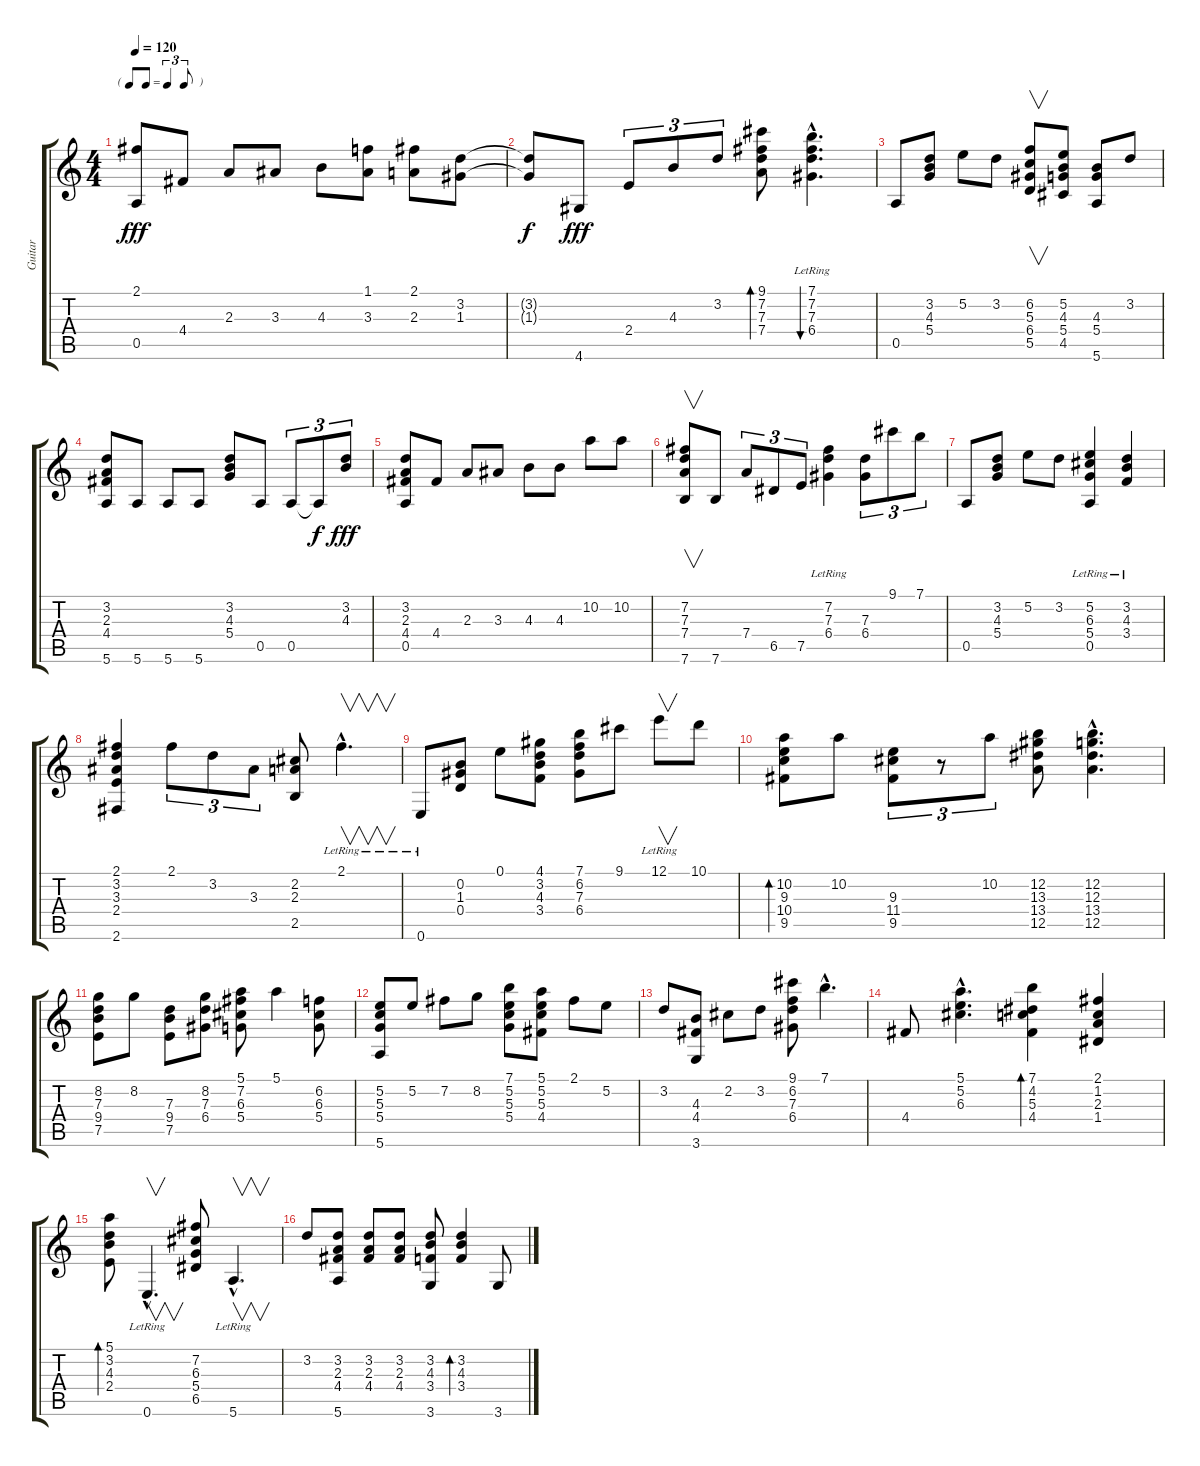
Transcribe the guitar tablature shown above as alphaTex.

\track ("Guitar" "Guitar") {instrument acousticbass}
\staff {score tabs}
\tuning (E4 B3 G3 D3 A2 E2) {hide}
\ts (4 4)
\tf triplet8th
\tempo 120
\clef g2
\ks c
(2.1 0.5).8{dy fff} 4.4.8 2.3.8 3.3.8 4.3.8 (1.1 3.3).8 (2.1 2.3).8 (3.2 1.3).8 |
(3.2{t} 1.3{t}).8{dy f} 4.6.8{dy fff} 2.4.8{tu (3 2)} 4.3.8{tu (3 2)} 3.2.8{tu (3 2)} (9.1 7.2 7.3 7.4).8{bd 120} (7.1{hac} 7.2{hac} 7.3{hac} 6.4{hac lr}).4{d bu 120} |
0.5.8 (3.2 4.3 5.4).8 5.2.8 3.2.8 (6.2 5.3 6.4 5.5).8{v} (5.2 4.3 5.4 4.5).8 (4.3 5.4 5.6).8 3.2.8 |
(3.2 2.3 4.4 5.6).8 5.6.8 5.6.8 5.6.8 (3.2 4.3 5.4).8 0.5.8 0.5.8{tu (3 2)} 0.5{t}.8{tu (3 2) dy f} (3.2 4.3).8{tu (3 2) dy fff} |
(3.2 2.3 4.4 0.5).8 4.4.8 2.3.8 3.3.8 4.3.8 4.3.8 10.2.8 10.2.8 |
(7.2 7.3 7.4 7.6).8{v} 7.6.8 7.4.8{tu (3 2)} 6.5.8{tu (3 2)} 7.5.8{tu (3 2)} (7.2 7.3 6.4{lr}).4 (7.3 6.4).8{tu (3 2)} 9.1.8{tu (3 2)} 7.1.8{tu (3 2)} |
0.5.8 (3.2 4.3 5.4).8 5.2.8 3.2.8 (5.2{lr} 6.3 5.4 0.5).4 (3.2{lr} 4.3 3.4).4 |
(2.1 3.2 3.3 2.4 2.6).4 2.1.8{tu (3 2)} 3.2.8{tu (3 2)} 3.3.8{tu (3 2)} (2.2 2.3 2.5).8 2.1{hac lr}.4{v d} |
0.6{lr}.8 (0.2 1.3 0.4).8 0.1.8 (4.1 3.2 4.3 3.4).8 (7.1 6.2 7.3 6.4).8 9.1.8 12.1{lr}.8{v} 10.1.8 |
(10.2 9.3 10.4 9.5).8{bd 120} 10.2.8 (9.3 11.4 9.5).8{tu (3 2)} r.8{tu (3 2)} 10.2.8{tu (3 2)} (12.2 13.3 13.4 12.5).8 (12.2{hac} 12.3{hac} 13.4{hac} 12.5{hac}).4{d} |
(8.2 7.3 9.4 7.5).8 8.2.8 (7.3 9.4 7.5).8 (8.2 7.3 6.4).8 (5.1 7.2 6.3 5.4).8 5.1.4 (6.2 6.3 5.4).8 |
(5.2 5.3 5.4 5.6).8 5.2.8 7.2.8 8.2.8 (7.1 5.2 5.3 5.4).8 (5.1 5.2 5.3 4.4).8 2.1.8 5.2.8 |
3.2.8 (4.3 4.4 3.6).8 2.2.8 3.2.8 (9.1 6.2 7.3 6.4).8 7.1{hac}.4{d} |
4.4.8 (5.1{hac} 5.2{hac} 6.3{hac}).4{d} (7.1 4.2 5.3 4.4).4{bd 240} (2.1 1.2 2.3 1.4).4 |
(5.1 3.2 4.3 2.4).8{bd 30} 0.6{hac lr}.4{v d} (7.2 6.3 5.4 6.5).8 5.6{hac lr}.4{v d} |
3.2.8 (3.2 2.3 4.4 5.6).8 (3.2 2.3 4.4).8 (3.2 2.3 4.4).8 (3.2 4.3 3.4 3.6).8 (3.2 4.3 3.4).4{bd 240} 3.6.8
